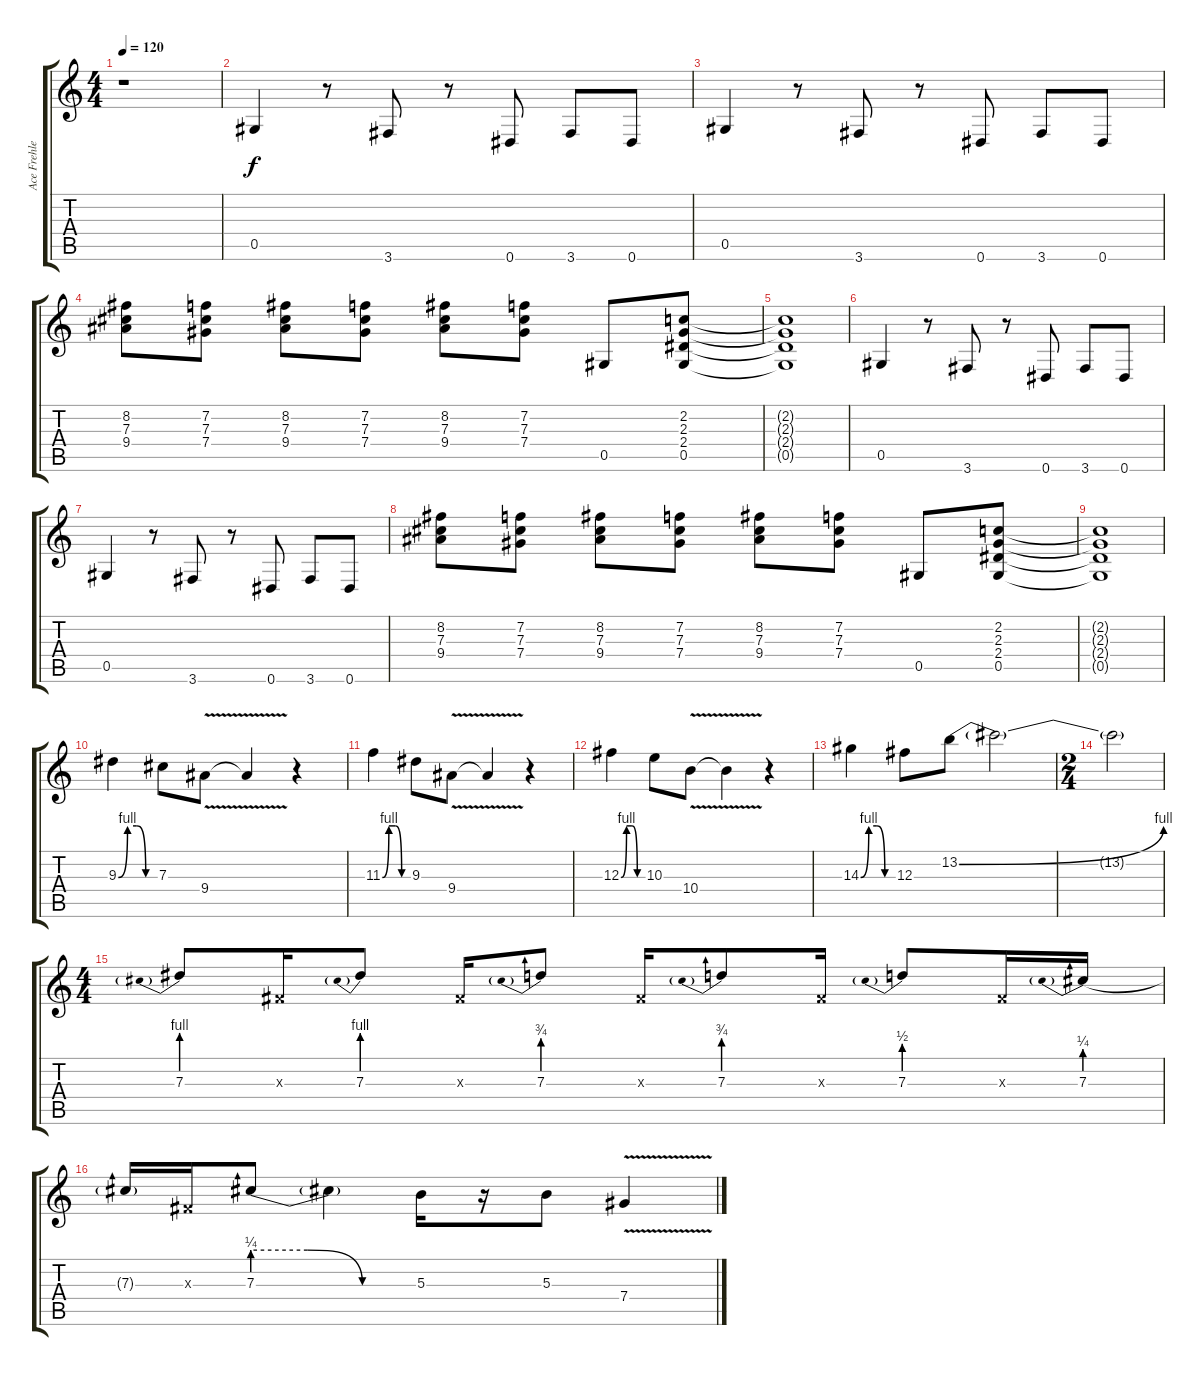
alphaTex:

\track ("Ace Frehley" "Ace Frehle") {instrument distortionguitar}
\staff {score tabs}
\tuning (Eb4 Bb3 Gb3 Db3 Ab2 Eb2) {hide}
\ts (4 4)
\tempo 120
\clef g2
\ks c
r.1{dy f} |
0.5.4 r.8 3.6.8 r.8 0.6.8 3.6.8 0.6.8 |
0.5.4 r.8 3.6.8 r.8 0.6.8 3.6.8 0.6.8 |
(8.2 7.3 9.4).8 (7.2 7.3 7.4).8 (8.2 7.3 9.4).8 (7.2 7.3 7.4).8 (8.2 7.3 9.4).8 (7.2 7.3 7.4).8 0.5.8 (2.2 2.3 2.4 0.5).8 |
(2.2{t} 2.3{t} 2.4{t} 0.5{t}).1 |
0.5.4 r.8 3.6.8 r.8 0.6.8 3.6.8 0.6.8 |
0.5.4 r.8 3.6.8 r.8 0.6.8 3.6.8 0.6.8 |
(8.2 7.3 9.4).8 (7.2 7.3 7.4).8 (8.2 7.3 9.4).8 (7.2 7.3 7.4).8 (8.2 7.3 9.4).8 (7.2 7.3 7.4).8 0.5.8 (2.2 2.3 2.4 0.5).8 |
(2.2{t} 2.3{t} 2.4{t} 0.5{t}).1 |
9.3{be (custom 0 0 15 4 30 4 45 0 60 0)}.4 7.3.8 9.4{v}.8 9.4{t}.4 r.4 |
11.3{be (custom 0 0 15 4 30 4 45 0 60 0)}.4 9.3.8 9.4{v}.8 9.4{t}.4 r.4 |
12.3{be (custom 0 0 15 4 30 4 45 0 60 0)}.4 10.3.8 10.4{v}.8 10.4{t}.4 r.4 |
14.3{be (custom 0 0 15 4 30 4 45 0 60 0)}.4 12.3.8 13.2{be (bend 0 0 60 4)}.8 13.2{t}.2 |
\ts (2 4)
13.2{t}.2 |
\ts (4 4)
7.3{be (prebend 0 4 60 4)}.8 0.3{x}.16 7.3{be (prebend 0 4 60 4)}.8 0.3{x}.16 7.3{be (prebend 0 3 60 3)}.8 0.3{x}.16 7.3{be (prebend 0 3 60 3)}.8 0.3{x}.16 7.3{be (prebend 0 2 60 2)}.8 0.3{x}.16 7.3{be (prebend 0 1 60 1)}.16 |
7.3{t}.16 0.3{x}.16 7.3{be (custom 0 1 20 1 40 0 60 0)}.8 7.3{t}.4 5.3.16 r.16 5.3.8 7.4{v}.4
